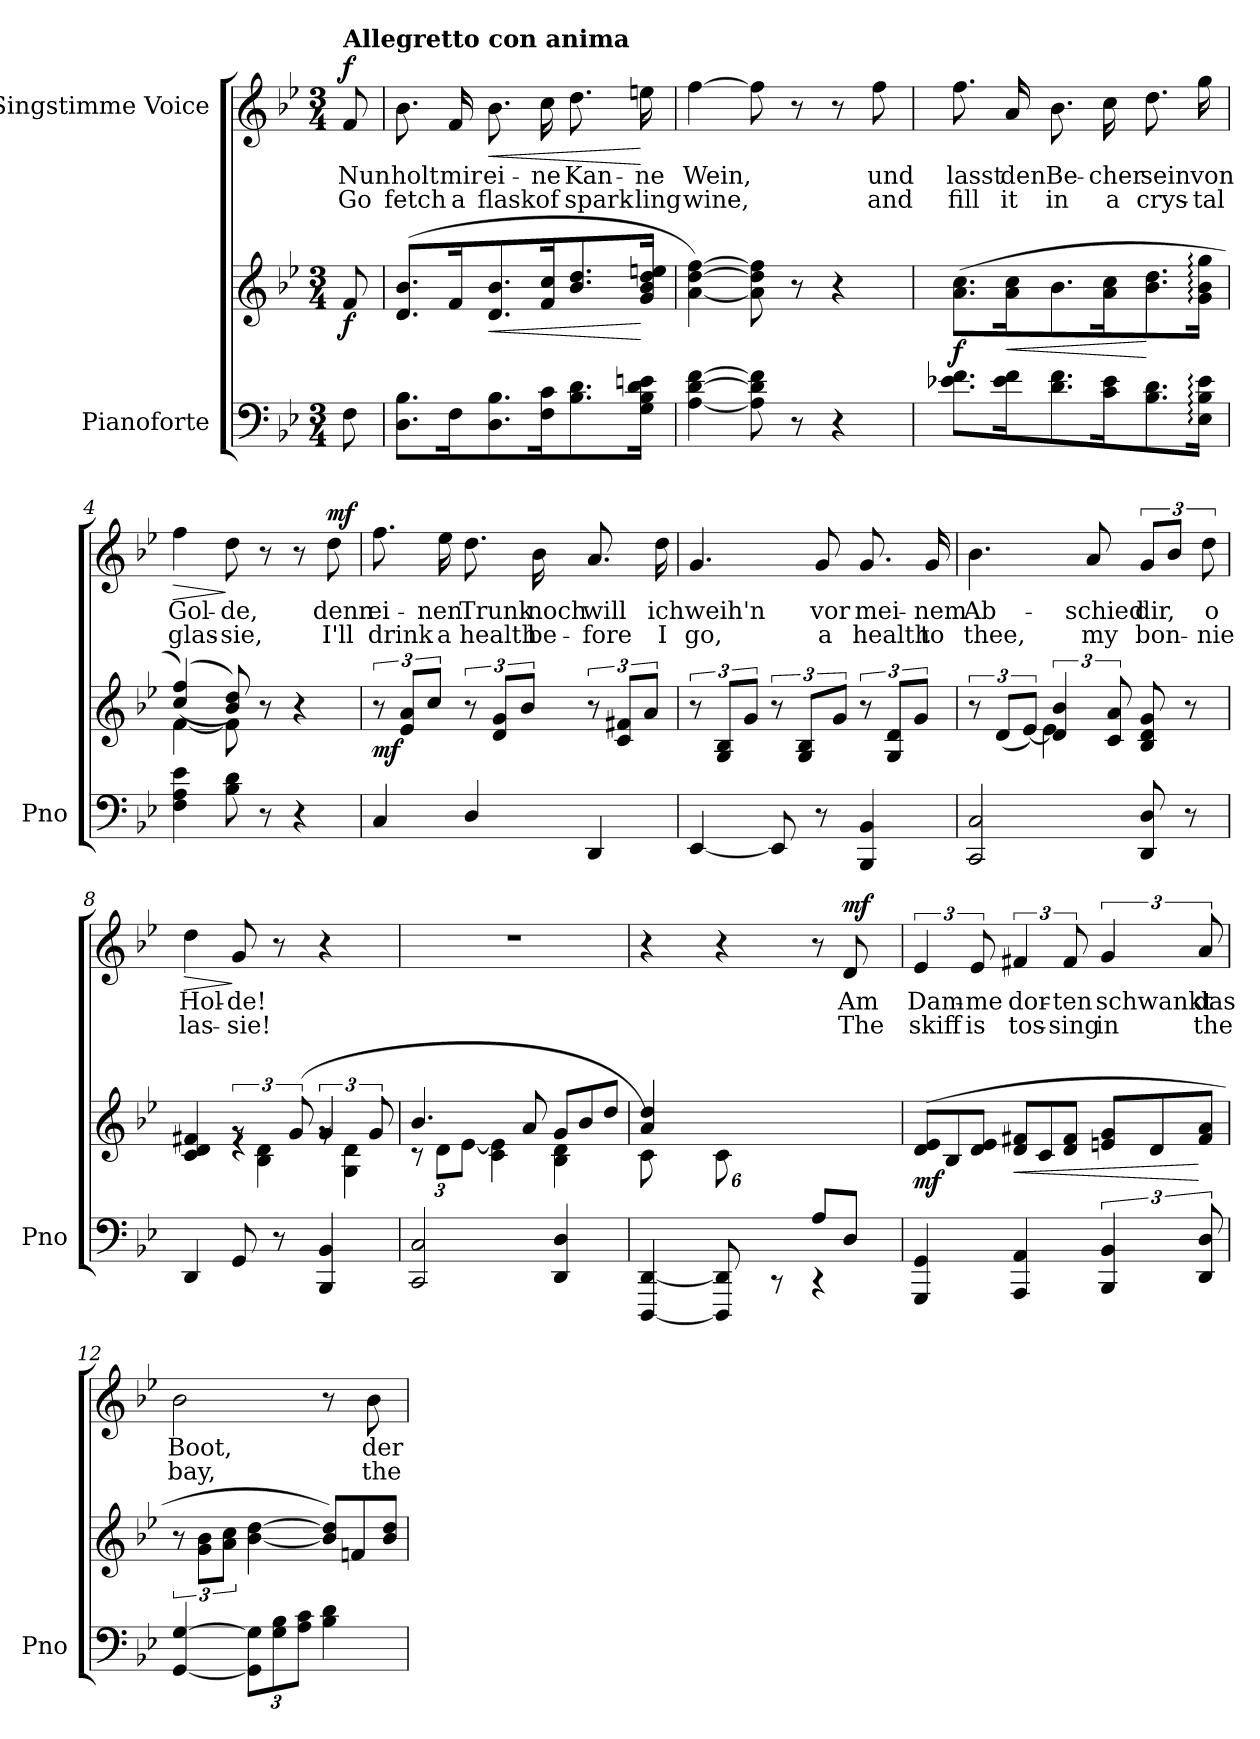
**kern	**kern	**dynam	**kern	**text	**text	**dynam
*part2	*part2	*part2	*part1	*part1	*part1	*part1
*staff3	*staff2	*staff2/3	*staff1	*staff1	*staff1	*staff1
*I"Pianoforte	*	*	*I"Singstimme Voice	*	*	*
*I'Pno	*	*	*	*	*	*
*clefF4	*clefG2	*	*clefG2	*	*	*
*k[b-e-]	*k[b-e-]	*	*k[b-e-]	*	*	*
*M3/4	*M3/4	*	*M3/4	*	*	*
=	=	=	=	=	=	=
!	!	!	!LO:TX:a:B:t=Allegretto con anima	!	!	!
!	!	!LO:DY:b	!	!LO:LY:b	!LO:LY:b	!LO:DY:a
8F\	8f/	f	8f/	Nun	Go	f
=1	=1	=1	=1	=1	=1	=1
!	!	!	!	!LO:LY:b	!LO:LY:b	!
8.D\ 8.B-\L	(>8.d/ 8.b-/L	.	8.b-\	holt	fetch	.
!	!	!	!	!LO:LY:b	!LO:LY:b	!
16F\K	16f/K	.	16f/	mir	a	.
!	!	!LO:HP:b	!	!LO:LY:b	!LO:LY:b	!LO:HP:b
8.D\ 8.B-\	8.d/ 8.b-/	<	8.b-\	ei-	flask	<
!	!	!	!	!LO:LY:b	!LO:LY:b	!
16F\ 16c\K	16f/ 16cc/K	.	16cc\	-ne	of	.
!	!	!	!	!LO:LY:b	!LO:LY:b	!
8.B-\ 8.d\	8.b-/ 8.dd/	.	8.dd\	Kan-	spark-	.
!	!	!	!	!LO:LY:b	!LO:LY:b	!
16G\ 16B-\ 16d\ 16en\Jk	16g/ 16b-/ 16dd/ 16een/Jk	[	16een\	-ne	-ling	[
=2	=2	=2	=2	=2	=2	=2
!	!	!	!	!LO:LY:b	!LO:LY:b	!
[4A\ [4d\ [4f\	[4a\ [4dd\ [4ff\)	.	[4ff\	Wein,	wine,	.
8A\] 8d\] 8f\]	8a\] 8dd\] 8ff\]	.	8ff\]	.	.	.
8r	8r	.	8r	.	.	.
4r	4r	.	8r	.	.	.
!	!	!	!	!LO:LY:b	!LO:LY:b	!
.	.	.	8ff\	und	and	.
!!LO:LB:g=z
=3	=3	=3	=3	=3	=3	=3
!	!	!LO:DY:b	!	!LO:LY:b	!LO:LY:b	!
8.e-X\ 8.f\L	(>8.a\ 8.cc\L	f	8.ff\	lasst	fill	.
!	!	!LO:HP:b	!	!LO:LY:b	!LO:LY:b	!
16e-\ 16f\K	16a\ 16cc\K	<	16a/	den	it	.
!	!	!	!	!LO:LY:b	!LO:LY:b	!
8.d\ 8.f\	8.b-\	.	8.b-\	Be-	in	.
!	!	!	!	!LO:LY:b	!LO:LY:b	!
16c\ 16e-\K	16a\ 16cc\K	.	16cc\	-cher	a	.
!	!	!	!	!LO:LY:b	!LO:LY:b	!
8.B-\ 8.d\	8.b-\ 8.dd\	[	8.dd\	sein	crys-	.
!	!	!	!	!LO:LY:b	!LO:LY:b	!
16E-\: 16B-\: 16e-\:Jk	16g\: 16b-\: 16gg\:Jk	.	16gg\	von	-tal	.
=4	=4	=4	=4	=4	=4	=4
*	*^	*	*	*	*	*
!	!	!	!	!	!LO:LY:b	!LO:LY:b	!LO:HP:b
4F\ 4A\ 4e-\	(>(>4cc/ 4ff/)	[4f\	.	4ff\	Gol-	glas-	>
!	!	!	!	!	!LO:LY:b	!LO:LY:b	!
8B-\ 8d\	8b-/ 8dd/))	8f\]	.	8dd\	-de,	-sie,	]
8r	8r	4.ryy	.	8r	.	.	.
4r	4r	.	.	8r	.	.	.
!	!	!	!	!	!LO:LY:b	!LO:LY:b	!LO:DY:a
.	.	.	.	8dd\	denn	I'll	mf
*	*v	*v	*	*	*	*	*
=5	=5	=5	=5	=5	=5	=5
!	!	!LO:DY:b	!	!LO:LY:b	!LO:LY:b	!
4C/	12r	mf	8.ff\	ei-	drink	.
.	12e-/ 12a/L	.	.	.	.	.
.	12cc/J	.	.	.	.	.
!	!	!	!	!LO:LY:b	!LO:LY:b	!
.	.	.	16ee-\	-nen	a	.
!	!	!	!	!LO:LY:b	!LO:LY:b	!
4D/	12r	.	8.dd\	Trunk	health	.
.	12d/ 12g/L	.	.	.	.	.
.	12b-/J	.	.	.	.	.
!	!	!	!	!LO:LY:b	!LO:LY:b	!
.	.	.	16b-\	noch	be-	.
!	!	!	!	!LO:LY:b	!LO:LY:b	!
4DD/	12r	.	8.a/	will	-fore	.
.	12c/ 12f#X/L	.	.	.	.	.
.	12a/J	.	.	.	.	.
!	!	!	!	!LO:LY:b	!LO:LY:b	!
.	.	.	16dd\	ich	I	.
!!LO:LB:g=z
=6	=6	=6	=6	=6	=6	=6
!	!	!	!	!LO:LY:b	!LO:LY:b	!
[4EE-/	12r	.	4.g/	weih'n	go,	.
.	12G/ 12B-/L	.	.	.	.	.
.	12g/J	.	.	.	.	.
8EE-/]	12r	.	.	.	.	.
.	12G/ 12B-/L	.	.	.	.	.
!	!	!	!	!LO:LY:b	!LO:LY:b	!
8r	.	.	8g/	vor	a	.
.	12g/J	.	.	.	.	.
!	!	!	!	!LO:LY:b	!LO:LY:b	!
4BBB-/ 4BB-/	12r	.	8.g/	mei-	health	.
.	12G/ 12d/L	.	.	.	.	.
.	12g/J	.	.	.	.	.
!	!	!	!	!LO:LY:b	!LO:LY:b	!
.	.	.	16g/	-nem	to	.
=7	=7	=7	=7	=7	=7	=7
*	*^	*	*	*	*	*
!	!	!	!	!	!LO:LY:b	!LO:LY:b	!
2CC/ 2C/	12r	4ryy	.	4.b-\	Ab-	thee,	.
.	(<12d/L	.	.	.	.	.	.
.	[12e-/J)	.	.	.	.	.	.
.	6d/ 6b-/	4e-\]	.	.	.	.	.
!	!	!	!	!	!LO:LY:b	!LO:LY:b	!
.	.	.	.	8a/	-schied	my	.
.	12c/ 12a/	.	.	.	.	.	.
!	!	!	!	!	!LO:LY:b	!LO:LY:b	!
8DD/ 8D/	8B-/ 8d/ 8g/	4ryy	.	12g/L	dir,	bon-	.
.	.	.	.	12b-/J	.	.	.
8r	8r	.	.	.	.	.	.
!	!	!	!	!	!LO:LY:b	!LO:LY:b	!
.	.	.	.	12dd\	o	-nie	.
=8	=8	=8	=8	=8	=8	=8	=8
!	!	!	!	!	!LO:LY:b	!LO:LY:b	!LO:HP:b
4DD/	4c/ 4d/ 4f#X/	4ryy	.	4dd\	Hol-	las-	>
*	*	*Xtuplet	*	*	*	*	*
!	!	!	!	!	!LO:LY:b	!LO:LY:b	!
8GG/	6re	12rg	.	8g/	-de!	-sie!	]
.	.	6B-\ 6d\	.	.	.	.	.
8r	.	.	.	8r	.	.	.
.	(>12g/	.	.	.	.	.	.
*	*tuplet	*Xtuplet	*	*	*	*	*
4BBB-/ 4BB-/	6g/	12rg	.	4r	.	.	.
.	.	6G\ 6d\	.	.	.	.	.
.	12g/	.	.	.	.	.	.
=9	=9	=9	=9	=9	=9	=9	=9
*	*	*tuplet	*	*	*	*	*
2CC/ 2C/	4.b-/	12r	.	2.r	.	.	.
.	.	12d\L	.	.	.	.	.
.	.	[12e-\J	.	.	.	.	.
.	.	4c\ 4e-\]	.	.	.	.	.
.	8a/	.	.	.	.	.	.
*	*Xbrackettup	*	*	*	*	*	*
4DD/ 4D/	12g/L	4B-\ 4d\	.	.	.	.	.
.	12b-/	.	.	.	.	.	.
.	12dd/J	.	.	.	.	.	.
!!LO:LB:g=z
=10	=10	=10	=10	=10	=10	=10	=10
*^	*	*	*	*	*	*	*
*	*	*Xtuplet	*	*	*	*	*	*
12ryy	[4DDD/ [4DD/	12c\L)	4a/ 4dd/	.	4r	.	.	.
(>12A/	.	6ryy	.	.	.	.	.	.
12B-/J	.	.	.	.	.	.	.	.
12ryy	8DDD/] 8DD/]	12c\L)	12%5ryy	.	4r	.	.	.
12F#X/	.	12%5ryy	.	.	.	.	.	.
.	8rCC	.	.	.	.	.	.	.
12G/J	.	.	.	.	.	.	.	.
8A/L	4rCC	.	.	.	8r	.	.	.
!	!	!	!	!	!	!LO:LY:b	!LO:LY:b	!LO:DY:a
(>8D/J	.	.	.	.	8d/	Am	The	mf
.	.	.	12ryy	.	.	.	.	.
*v	*v	*	*	*	*	*	*	*
=11	=11	=11	=11	=11	=11	=11	=11
!	!	!	!LO:DY:b	!	!LO:LY:b	!LO:LY:b	!
*	*v	*v	*	*	*	*	*
4GGG/ 4GG/	(>12d/ 12e-/L)	mf	6e-/	Dam-	skiff	.
.	12B-/	.	.	.	.	.
!	!	!	!	!LO:LY:b	!LO:LY:b	!
.	12d/ 12e-/J	.	12e-/	-me	is	.
!	!	!LO:HP:b	!	!LO:LY:b	!LO:LY:b	!
4AAA/ 4AA/	12d/ 12f#X/L	<	6f#X/	dor-	tos-	.
.	12c/	.	.	.	.	.
!	!	!	!	!LO:LY:b	!LO:LY:b	!
.	12d/ 12f#/J	.	12f#/	-ten	-sing	.
!	!	!	!	!LO:LY:b	!LO:LY:b	!
6BBB-/ 6BB-/	12en/ 12g/L	.	6g/	schwankt	in	.
.	12d/	.	.	.	.	.
!	!	!	!	!LO:LY:b	!LO:LY:b	!
12DD/ 12D/	12f#/ 12a/J	[	12a/	das	the	.
=12	=12	=12	=12	=12	=12	=12
*	*tuplet	*	*	*	*	*
*	*brackettup	*	*	*	*	*
!	!	!	!	!LO:LY:b	!LO:LY:b	!
[4GG/ [4G/	12r	.	2b-\	Boot,	bay,	.
.	12g\ 12b-\L	.	.	.	.	.
.	12a\ 12cc\J	.	.	.	.	.
*Xbrackettup	*	*	*	*	*	*
12GG\] 12G\]L	[4b-\ [4dd\	.	.	.	.	.
12G\ 12B-\	.	.	.	.	.	.
12A\ 12c\J	.	.	.	.	.	.
*	*Xtuplet	*	*	*	*	*
4B-\ 4d\	12b-/] 12dd/]L)	.	8r	.	.	.
.	12fn/	.	.	.	.	.
!	!	!	!	!LO:LY:b	!LO:LY:b	!
.	.	.	8b-\	der	the	.
.	12b-/ 12dd/J	.	.	.	.	.
=	=	=	=	=	=	=
*-	*-	*-	*-	*-	*-	*-
